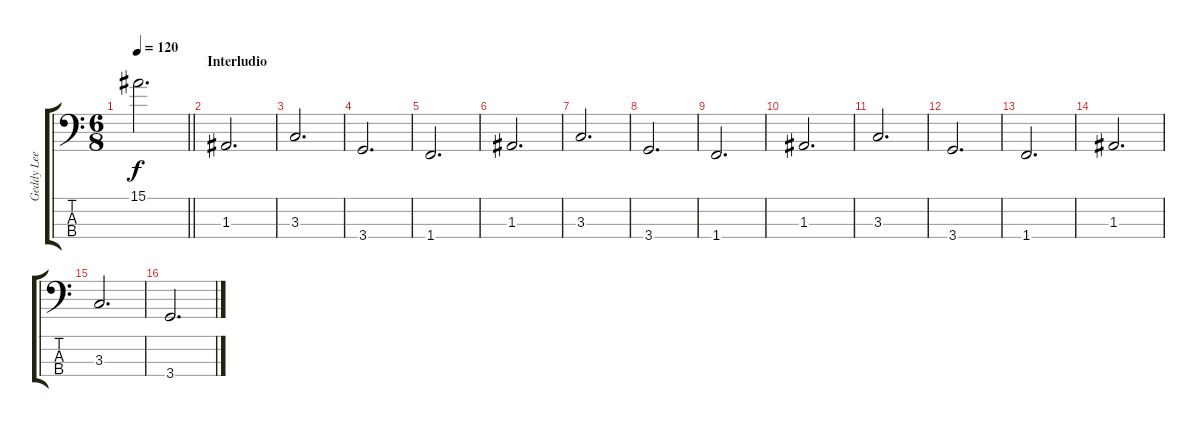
\track ("Geddy Lee" "Geddy Lee") {instrument electricbassfinger}
\staff {score tabs}
\tuning (G2 D2 A1 E1) {hide}
\ts (6 8)
\tempo 120
\clef f4
\barLineRight lightlight
\ks c
15.1{t}.2{d dy f} |
\section ("" "Interludio")
1.3.2{d} |
3.3.2{d} |
3.4.2{d} |
1.4.2{d} |
1.3.2{d} |
3.3.2{d} |
3.4.2{d} |
1.4.2{d} |
1.3.2{d} |
3.3.2{d} |
3.4.2{d} |
1.4.2{d} |
1.3.2{d} |
3.3.2{d} |
3.4.2{d}
